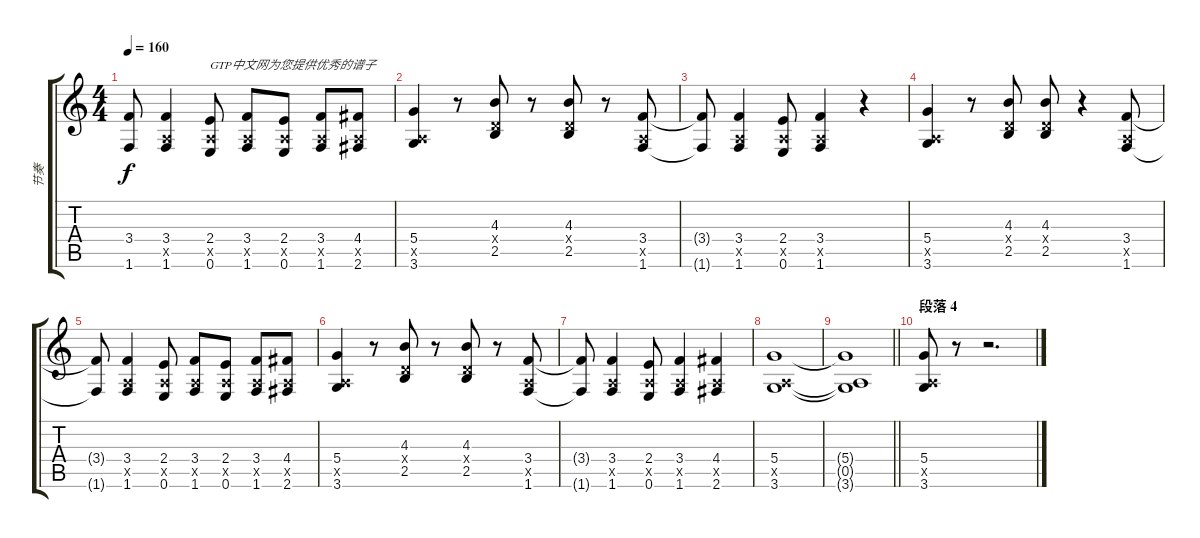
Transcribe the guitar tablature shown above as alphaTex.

\track ("节奏" "节奏") {instrument distortionguitar}
\staff {score tabs}
\tuning (E4 B3 G3 D3 A2 E2) {hide}
\ts (4 4)
\tempo 160
\clef g2
\ks c
(3.4{t} 1.6{t}).8{dy f} (3.4 0.5{x} 1.6).4 (2.4 0.5{x} 0.6).8{txt "GTP中文网为您提供优秀的谱子"} (3.4 0.5{x} 1.6).8 (2.4 0.5{x} 0.6).8 (3.4 0.5{x} 1.6).8 (4.4 0.5{x} 2.6).8 |
(5.4 0.5{x} 3.6).4 r.8 (4.3 0.4{x} 2.5).8 r.8 (4.3 0.4{x} 2.5).8 r.8 (3.4 0.5{x} 1.6).8 |
(3.4{t} 1.6{t}).8 (3.4 0.5{x} 1.6).4 (2.4 0.5{x} 0.6).8 (3.4 0.5{x} 1.6).4 r.4 |
(5.4 0.5{x} 3.6).4 r.8 (4.3 0.4{x} 2.5).8 (4.3 0.4{x} 2.5).8 r.4 (3.4 0.5{x} 1.6).8 |
(3.4{t} 1.6{t}).8 (3.4 0.5{x} 1.6).4 (2.4 0.5{x} 0.6).8 (3.4 0.5{x} 1.6).8 (2.4 0.5{x} 0.6).8 (3.4 0.5{x} 1.6).8 (4.4 0.5{x} 2.6).8 |
(5.4 0.5{x} 3.6).4 r.8 (4.3 0.4{x} 2.5).8 r.8 (4.3 0.4{x} 2.5).8 r.8 (3.4 0.5{x} 1.6).8 |
(3.4{t} 1.6{t}).8 (3.4 0.5{x} 1.6).4 (2.4 0.5{x} 0.6).8 (3.4 0.5{x} 1.6).4 (4.4 0.5{x} 2.6).4 |
(5.4 0.5{x} 3.6).1 |
\barLineRight lightlight
(5.4{t} 0.5{t} 3.6{t}).1 |
\section ("" "段落 4")
(5.4 0.5{x} 3.6).8 r.8 r.2{d}
